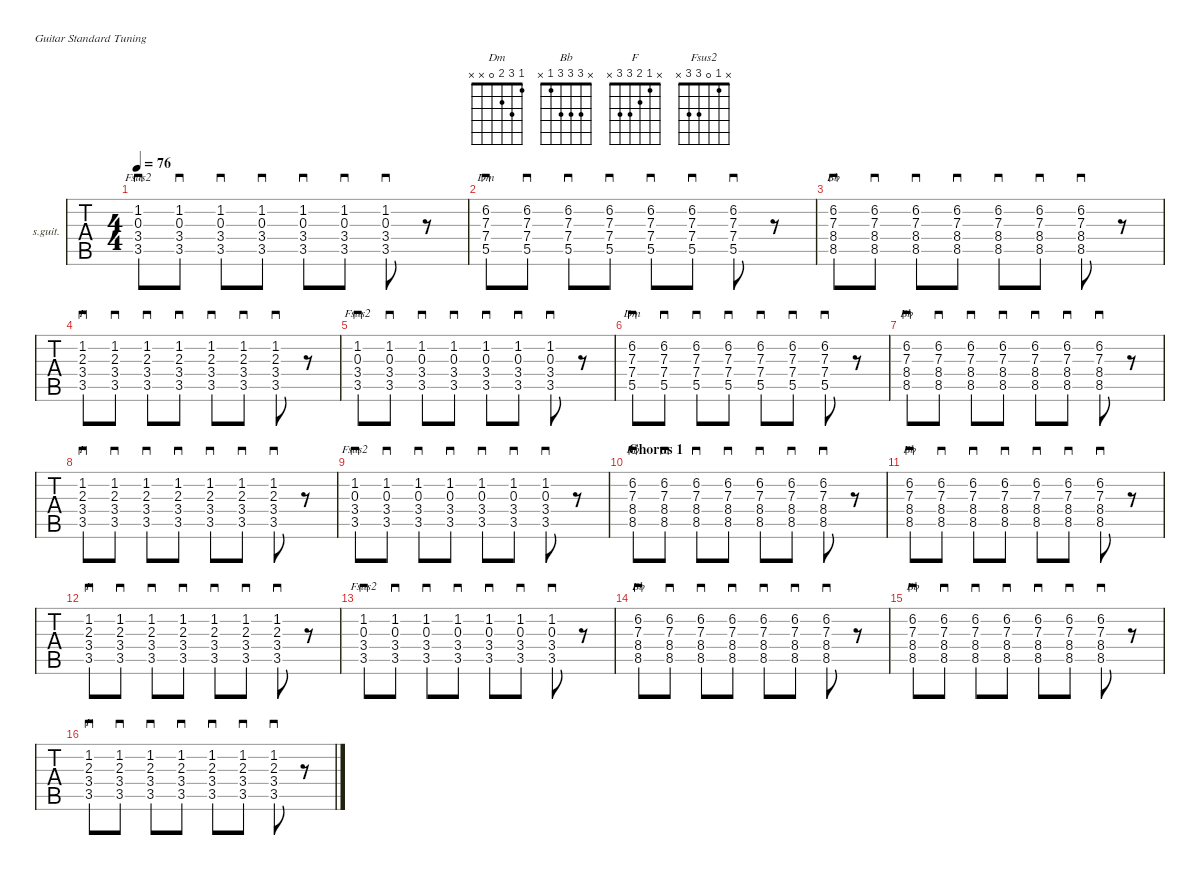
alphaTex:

\defaultSystemsLayout 4
\hideDynamics
\bracketExtendMode nobrackets
\firstSystemTrackNameOrientation horizontal
\track ("moveable chords 07" "s.guit.") {instrument acousticguitarsteel}
\staff {tabs}
\tuning (E4 B3 G3 D3 A2 E2)
\chord ("Dm" 1 3 2 0 x x) {showfingering false}
\chord ("Bb" x 3 3 3 1 x) {showfingering false}
\chord ("F" x 1 2 3 3 x) {showfingering false}
\chord ("Fsus2" x 1 0 3 3 x) {showfingering false}
\ts (4 4)
\tempo 76
\clef g2
\ks gminor
(3.5{lf 4 acc forcenatural} 3.4{lf 5 acc forcenatural} 0.3{acc forcenatural} 1.2{lf 2 acc forcenatural}).8{sd ch "Fsus2" dy mf beam Up} (3.5{lf 4 acc forcenatural} 3.4{lf 5 acc forcenatural} 0.3{acc forcenatural} 1.2{lf 2 acc forcenatural}).8{sd beam Up} (3.5{lf 4 acc forcenatural} 3.4{lf 5 acc forcenatural} 0.3{acc forcenatural} 1.2{lf 2 acc forcenatural}).8{sd beam Up} (3.5{lf 4 acc forcenatural} 3.4{lf 5 acc forcenatural} 0.3{acc forcenatural} 1.2{lf 2 acc forcenatural}).8{sd beam Up} (3.5{lf 4 acc forcenatural} 3.4{lf 5 acc forcenatural} 0.3{acc forcenatural} 1.2{lf 2 acc forcenatural}).8{sd beam Up} (3.5{lf 4 acc forcenatural} 3.4{lf 5 acc forcenatural} 0.3{acc forcenatural} 1.2{lf 2 acc forcenatural}).8{sd beam Up} (3.5{lf 4 acc forcenatural} 3.4{lf 5 acc forcenatural} 0.3{acc forcenatural} 1.2{lf 2 acc forcenatural}).8{sd beam Up} r.8{beam Down} |
(5.5{lf 2 acc forcenatural} 7.4{lf 4 acc forcenatural} 7.3{lf 5 acc forcenatural} 6.2{lf 3 acc forcenatural}).8{sd ch "Dm" beam Up} (5.5{lf 2 acc forcenatural} 7.4{lf 4 acc forcenatural} 7.3{lf 5 acc forcenatural} 6.2{lf 3 acc forcenatural}).8{sd beam Up} (5.5{lf 2 acc forcenatural} 7.4{lf 4 acc forcenatural} 7.3{lf 5 acc forcenatural} 6.2{lf 3 acc forcenatural}).8{sd beam Up} (5.5{lf 2 acc forcenatural} 7.4{lf 4 acc forcenatural} 7.3{lf 5 acc forcenatural} 6.2{lf 3 acc forcenatural}).8{sd beam Up} (5.5{lf 2 acc forcenatural} 7.4{lf 4 acc forcenatural} 7.3{lf 5 acc forcenatural} 6.2{lf 3 acc forcenatural}).8{sd beam Up} (5.5{lf 2 acc forcenatural} 7.4{lf 4 acc forcenatural} 7.3{lf 5 acc forcenatural} 6.2{lf 3 acc forcenatural}).8{sd beam Up} (5.5{lf 2 acc forcenatural} 7.4{lf 4 acc forcenatural} 7.3{lf 5 acc forcenatural} 6.2{lf 3 acc forcenatural}).8{sd beam Up} r.8{beam Down} |
(8.5{lf 4 acc forcenatural} 8.4{lf 5 acc b} 7.3{lf 3 acc forcenatural} 6.2{lf 2 acc forcenatural}).8{sd ch "Bb" beam Down} (8.5{lf 4 acc forcenatural} 8.4{lf 5 acc b} 7.3{lf 3 acc forcenatural} 6.2{lf 2 acc forcenatural}).8{sd beam Down} (8.5{lf 4 acc forcenatural} 8.4{lf 5 acc b} 7.3{lf 3 acc forcenatural} 6.2{lf 2 acc forcenatural}).8{sd beam Down} (8.5{lf 4 acc forcenatural} 8.4{lf 5 acc b} 7.3{lf 3 acc forcenatural} 6.2{lf 2 acc forcenatural}).8{sd beam Down} (8.5{lf 4 acc forcenatural} 8.4{lf 5 acc b} 7.3{lf 3 acc forcenatural} 6.2{lf 2 acc forcenatural}).8{sd beam Down} (8.5{lf 4 acc forcenatural} 8.4{lf 5 acc b} 7.3{lf 3 acc forcenatural} 6.2{lf 2 acc forcenatural}).8{sd beam Down} (8.5{lf 4 acc forcenatural} 8.4{lf 5 acc b} 7.3{lf 3 acc forcenatural} 6.2{lf 2 acc forcenatural}).8{sd beam Down} r.8{beam Down} |
(3.5{acc forcenatural} 3.4{acc forcenatural} 2.3{acc forcenatural} 1.2{acc forcenatural}).8{sd ch "F" beam Up} (3.5{acc forcenatural} 3.4{acc forcenatural} 2.3{acc forcenatural} 1.2{acc forcenatural}).8{sd beam Up} (3.5{acc forcenatural} 3.4{acc forcenatural} 2.3{acc forcenatural} 1.2{acc forcenatural}).8{sd beam Up} (3.5{acc forcenatural} 3.4{acc forcenatural} 2.3{acc forcenatural} 1.2{acc forcenatural}).8{sd beam Up} (3.5{acc forcenatural} 3.4{acc forcenatural} 2.3{acc forcenatural} 1.2{acc forcenatural}).8{sd beam Up} (3.5{acc forcenatural} 3.4{acc forcenatural} 2.3{acc forcenatural} 1.2{acc forcenatural}).8{sd beam Up} (3.5{acc forcenatural} 3.4{acc forcenatural} 2.3{acc forcenatural} 1.2{acc forcenatural}).8{sd beam Up} r.8{beam Down} |
(3.5{lf 4 acc forcenatural} 3.4{lf 5 acc forcenatural} 0.3{acc forcenatural} 1.2{lf 2 acc forcenatural}).8{sd ch "Fsus2" beam Up} (3.5{lf 4 acc forcenatural} 3.4{lf 5 acc forcenatural} 0.3{acc forcenatural} 1.2{lf 2 acc forcenatural}).8{sd beam Up} (3.5{lf 4 acc forcenatural} 3.4{lf 5 acc forcenatural} 0.3{acc forcenatural} 1.2{lf 2 acc forcenatural}).8{sd beam Up} (3.5{lf 4 acc forcenatural} 3.4{lf 5 acc forcenatural} 0.3{acc forcenatural} 1.2{lf 2 acc forcenatural}).8{sd beam Up} (3.5{lf 4 acc forcenatural} 3.4{lf 5 acc forcenatural} 0.3{acc forcenatural} 1.2{lf 2 acc forcenatural}).8{sd beam Up} (3.5{lf 4 acc forcenatural} 3.4{lf 5 acc forcenatural} 0.3{acc forcenatural} 1.2{lf 2 acc forcenatural}).8{sd beam Up} (3.5{lf 4 acc forcenatural} 3.4{lf 5 acc forcenatural} 0.3{acc forcenatural} 1.2{lf 2 acc forcenatural}).8{sd beam Up} r.8{beam Down} |
(5.5{lf 2 acc forcenatural} 7.4{lf 4 acc forcenatural} 7.3{lf 5 acc forcenatural} 6.2{lf 3 acc forcenatural}).8{sd ch "Dm" beam Up} (5.5{lf 2 acc forcenatural} 7.4{lf 4 acc forcenatural} 7.3{lf 5 acc forcenatural} 6.2{lf 3 acc forcenatural}).8{sd beam Up} (5.5{lf 2 acc forcenatural} 7.4{lf 4 acc forcenatural} 7.3{lf 5 acc forcenatural} 6.2{lf 3 acc forcenatural}).8{sd beam Up} (5.5{lf 2 acc forcenatural} 7.4{lf 4 acc forcenatural} 7.3{lf 5 acc forcenatural} 6.2{lf 3 acc forcenatural}).8{sd beam Up} (5.5{lf 2 acc forcenatural} 7.4{lf 4 acc forcenatural} 7.3{lf 5 acc forcenatural} 6.2{lf 3 acc forcenatural}).8{sd beam Up} (5.5{lf 2 acc forcenatural} 7.4{lf 4 acc forcenatural} 7.3{lf 5 acc forcenatural} 6.2{lf 3 acc forcenatural}).8{sd beam Up} (5.5{lf 2 acc forcenatural} 7.4{lf 4 acc forcenatural} 7.3{lf 5 acc forcenatural} 6.2{lf 3 acc forcenatural}).8{sd beam Up} r.8{beam Down} |
(8.5{lf 4 acc forcenatural} 8.4{lf 5 acc b} 7.3{lf 3 acc forcenatural} 6.2{lf 2 acc forcenatural}).8{sd ch "Bb" beam Down} (8.5{lf 4 acc forcenatural} 8.4{lf 5 acc b} 7.3{lf 3 acc forcenatural} 6.2{lf 2 acc forcenatural}).8{sd beam Down} (8.5{lf 4 acc forcenatural} 8.4{lf 5 acc b} 7.3{lf 3 acc forcenatural} 6.2{lf 2 acc forcenatural}).8{sd beam Down} (8.5{lf 4 acc forcenatural} 8.4{lf 5 acc b} 7.3{lf 3 acc forcenatural} 6.2{lf 2 acc forcenatural}).8{sd beam Down} (8.5{lf 4 acc forcenatural} 8.4{lf 5 acc b} 7.3{lf 3 acc forcenatural} 6.2{lf 2 acc forcenatural}).8{sd beam Down} (8.5{lf 4 acc forcenatural} 8.4{lf 5 acc b} 7.3{lf 3 acc forcenatural} 6.2{lf 2 acc forcenatural}).8{sd beam Down} (8.5{lf 4 acc forcenatural} 8.4{lf 5 acc b} 7.3{lf 3 acc forcenatural} 6.2{lf 2 acc forcenatural}).8{sd beam Down} r.8{beam Down} |
(3.5{acc forcenatural} 3.4{acc forcenatural} 2.3{acc forcenatural} 1.2{acc forcenatural}).8{sd ch "F" beam Up} (3.5{acc forcenatural} 3.4{acc forcenatural} 2.3{acc forcenatural} 1.2{acc forcenatural}).8{sd beam Up} (3.5{acc forcenatural} 3.4{acc forcenatural} 2.3{acc forcenatural} 1.2{acc forcenatural}).8{sd beam Up} (3.5{acc forcenatural} 3.4{acc forcenatural} 2.3{acc forcenatural} 1.2{acc forcenatural}).8{sd beam Up} (3.5{acc forcenatural} 3.4{acc forcenatural} 2.3{acc forcenatural} 1.2{acc forcenatural}).8{sd beam Up} (3.5{acc forcenatural} 3.4{acc forcenatural} 2.3{acc forcenatural} 1.2{acc forcenatural}).8{sd beam Up} (3.5{acc forcenatural} 3.4{acc forcenatural} 2.3{acc forcenatural} 1.2{acc forcenatural}).8{sd beam Up} r.8{beam Down} |
(3.5{lf 4 acc forcenatural} 3.4{lf 5 acc forcenatural} 0.3{acc forcenatural} 1.2{lf 2 acc forcenatural}).8{sd ch "Fsus2" beam Up} (3.5{lf 4 acc forcenatural} 3.4{lf 5 acc forcenatural} 0.3{acc forcenatural} 1.2{lf 2 acc forcenatural}).8{sd beam Up} (3.5{lf 4 acc forcenatural} 3.4{lf 5 acc forcenatural} 0.3{acc forcenatural} 1.2{lf 2 acc forcenatural}).8{sd beam Up} (3.5{lf 4 acc forcenatural} 3.4{lf 5 acc forcenatural} 0.3{acc forcenatural} 1.2{lf 2 acc forcenatural}).8{sd beam Up} (3.5{lf 4 acc forcenatural} 3.4{lf 5 acc forcenatural} 0.3{acc forcenatural} 1.2{lf 2 acc forcenatural}).8{sd beam Up} (3.5{lf 4 acc forcenatural} 3.4{lf 5 acc forcenatural} 0.3{acc forcenatural} 1.2{lf 2 acc forcenatural}).8{sd beam Up} (3.5{lf 4 acc forcenatural} 3.4{lf 5 acc forcenatural} 0.3{acc forcenatural} 1.2{lf 2 acc forcenatural}).8{sd beam Up} r.8{beam Down} |
\section ("" "Chorus 1")
(8.5{lf 4 acc forcenatural} 8.4{lf 5 acc b} 7.3{lf 3 acc forcenatural} 6.2{lf 2 acc forcenatural}).8{sd ch "Bb" beam Down} (8.5{lf 4 acc forcenatural} 8.4{lf 5 acc b} 7.3{lf 3 acc forcenatural} 6.2{lf 2 acc forcenatural}).8{sd beam Down} (8.5{lf 4 acc forcenatural} 8.4{lf 5 acc b} 7.3{lf 3 acc forcenatural} 6.2{lf 2 acc forcenatural}).8{sd beam Down} (8.5{lf 4 acc forcenatural} 8.4{lf 5 acc b} 7.3{lf 3 acc forcenatural} 6.2{lf 2 acc forcenatural}).8{sd beam Down} (8.5{lf 4 acc forcenatural} 8.4{lf 5 acc b} 7.3{lf 3 acc forcenatural} 6.2{lf 2 acc forcenatural}).8{sd beam Down} (8.5{lf 4 acc forcenatural} 8.4{lf 5 acc b} 7.3{lf 3 acc forcenatural} 6.2{lf 2 acc forcenatural}).8{sd beam Down} (8.5{lf 4 acc forcenatural} 8.4{lf 5 acc b} 7.3{lf 3 acc forcenatural} 6.2{lf 2 acc forcenatural}).8{sd beam Down} r.8{beam Down} |
(8.5{lf 4 acc forcenatural} 8.4{lf 5 acc b} 7.3{lf 3 acc forcenatural} 6.2{lf 2 acc forcenatural}).8{sd ch "Bb" beam Down} (8.5{lf 4 acc forcenatural} 8.4{lf 5 acc b} 7.3{lf 3 acc forcenatural} 6.2{lf 2 acc forcenatural}).8{sd beam Down} (8.5{lf 4 acc forcenatural} 8.4{lf 5 acc b} 7.3{lf 3 acc forcenatural} 6.2{lf 2 acc forcenatural}).8{sd beam Down} (8.5{lf 4 acc forcenatural} 8.4{lf 5 acc b} 7.3{lf 3 acc forcenatural} 6.2{lf 2 acc forcenatural}).8{sd beam Down} (8.5{lf 4 acc forcenatural} 8.4{lf 5 acc b} 7.3{lf 3 acc forcenatural} 6.2{lf 2 acc forcenatural}).8{sd beam Down} (8.5{lf 4 acc forcenatural} 8.4{lf 5 acc b} 7.3{lf 3 acc forcenatural} 6.2{lf 2 acc forcenatural}).8{sd beam Down} (8.5{lf 4 acc forcenatural} 8.4{lf 5 acc b} 7.3{lf 3 acc forcenatural} 6.2{lf 2 acc forcenatural}).8{sd beam Down} r.8{beam Down} |
(3.5{acc forcenatural} 3.4{acc forcenatural} 2.3{acc forcenatural} 1.2{acc forcenatural}).8{sd ch "F" beam Up} (3.5{acc forcenatural} 3.4{acc forcenatural} 2.3{acc forcenatural} 1.2{acc forcenatural}).8{sd beam Up} (3.5{acc forcenatural} 3.4{acc forcenatural} 2.3{acc forcenatural} 1.2{acc forcenatural}).8{sd beam Up} (3.5{acc forcenatural} 3.4{acc forcenatural} 2.3{acc forcenatural} 1.2{acc forcenatural}).8{sd beam Up} (3.5{acc forcenatural} 3.4{acc forcenatural} 2.3{acc forcenatural} 1.2{acc forcenatural}).8{sd beam Up} (3.5{acc forcenatural} 3.4{acc forcenatural} 2.3{acc forcenatural} 1.2{acc forcenatural}).8{sd beam Up} (3.5{acc forcenatural} 3.4{acc forcenatural} 2.3{acc forcenatural} 1.2{acc forcenatural}).8{sd beam Up} r.8{beam Down} |
(3.5{lf 4 acc forcenatural} 3.4{lf 5 acc forcenatural} 0.3{acc forcenatural} 1.2{lf 2 acc forcenatural}).8{sd ch "Fsus2" beam Up} (3.5{lf 4 acc forcenatural} 3.4{lf 5 acc forcenatural} 0.3{acc forcenatural} 1.2{lf 2 acc forcenatural}).8{sd beam Up} (3.5{lf 4 acc forcenatural} 3.4{lf 5 acc forcenatural} 0.3{acc forcenatural} 1.2{lf 2 acc forcenatural}).8{sd beam Up} (3.5{lf 4 acc forcenatural} 3.4{lf 5 acc forcenatural} 0.3{acc forcenatural} 1.2{lf 2 acc forcenatural}).8{sd beam Up} (3.5{lf 4 acc forcenatural} 3.4{lf 5 acc forcenatural} 0.3{acc forcenatural} 1.2{lf 2 acc forcenatural}).8{sd beam Up} (3.5{lf 4 acc forcenatural} 3.4{lf 5 acc forcenatural} 0.3{acc forcenatural} 1.2{lf 2 acc forcenatural}).8{sd beam Up} (3.5{lf 4 acc forcenatural} 3.4{lf 5 acc forcenatural} 0.3{acc forcenatural} 1.2{lf 2 acc forcenatural}).8{sd beam Up} r.8{beam Down} |
(8.5{lf 4 acc forcenatural} 8.4{lf 5 acc b} 7.3{lf 3 acc forcenatural} 6.2{lf 2 acc forcenatural}).8{sd ch "Bb" beam Down} (8.5{lf 4 acc forcenatural} 8.4{lf 5 acc b} 7.3{lf 3 acc forcenatural} 6.2{lf 2 acc forcenatural}).8{sd beam Down} (8.5{lf 4 acc forcenatural} 8.4{lf 5 acc b} 7.3{lf 3 acc forcenatural} 6.2{lf 2 acc forcenatural}).8{sd beam Down} (8.5{lf 4 acc forcenatural} 8.4{lf 5 acc b} 7.3{lf 3 acc forcenatural} 6.2{lf 2 acc forcenatural}).8{sd beam Down} (8.5{lf 4 acc forcenatural} 8.4{lf 5 acc b} 7.3{lf 3 acc forcenatural} 6.2{lf 2 acc forcenatural}).8{sd beam Down} (8.5{lf 4 acc forcenatural} 8.4{lf 5 acc b} 7.3{lf 3 acc forcenatural} 6.2{lf 2 acc forcenatural}).8{sd beam Down} (8.5{lf 4 acc forcenatural} 8.4{lf 5 acc b} 7.3{lf 3 acc forcenatural} 6.2{lf 2 acc forcenatural}).8{sd beam Down} r.8{beam Down} |
(8.5{lf 4 acc forcenatural} 8.4{lf 5 acc b} 7.3{lf 3 acc forcenatural} 6.2{lf 2 acc forcenatural}).8{sd ch "Bb" beam Down} (8.5{lf 4 acc forcenatural} 8.4{lf 5 acc b} 7.3{lf 3 acc forcenatural} 6.2{lf 2 acc forcenatural}).8{sd beam Down} (8.5{lf 4 acc forcenatural} 8.4{lf 5 acc b} 7.3{lf 3 acc forcenatural} 6.2{lf 2 acc forcenatural}).8{sd beam Down} (8.5{lf 4 acc forcenatural} 8.4{lf 5 acc b} 7.3{lf 3 acc forcenatural} 6.2{lf 2 acc forcenatural}).8{sd beam Down} (8.5{lf 4 acc forcenatural} 8.4{lf 5 acc b} 7.3{lf 3 acc forcenatural} 6.2{lf 2 acc forcenatural}).8{sd beam Down} (8.5{lf 4 acc forcenatural} 8.4{lf 5 acc b} 7.3{lf 3 acc forcenatural} 6.2{lf 2 acc forcenatural}).8{sd beam Down} (8.5{lf 4 acc forcenatural} 8.4{lf 5 acc b} 7.3{lf 3 acc forcenatural} 6.2{lf 2 acc forcenatural}).8{sd beam Down} r.8{beam Down} |
(3.5{acc forcenatural} 3.4{acc forcenatural} 2.3{acc forcenatural} 1.2{acc forcenatural}).8{sd ch "F" beam Up} (3.5{acc forcenatural} 3.4{acc forcenatural} 2.3{acc forcenatural} 1.2{acc forcenatural}).8{sd beam Up} (3.5{acc forcenatural} 3.4{acc forcenatural} 2.3{acc forcenatural} 1.2{acc forcenatural}).8{sd beam Up} (3.5{acc forcenatural} 3.4{acc forcenatural} 2.3{acc forcenatural} 1.2{acc forcenatural}).8{sd beam Up} (3.5{acc forcenatural} 3.4{acc forcenatural} 2.3{acc forcenatural} 1.2{acc forcenatural}).8{sd beam Up} (3.5{acc forcenatural} 3.4{acc forcenatural} 2.3{acc forcenatural} 1.2{acc forcenatural}).8{sd beam Up} (3.5{acc forcenatural} 3.4{acc forcenatural} 2.3{acc forcenatural} 1.2{acc forcenatural}).8{sd beam Up} r.8{beam Down}
